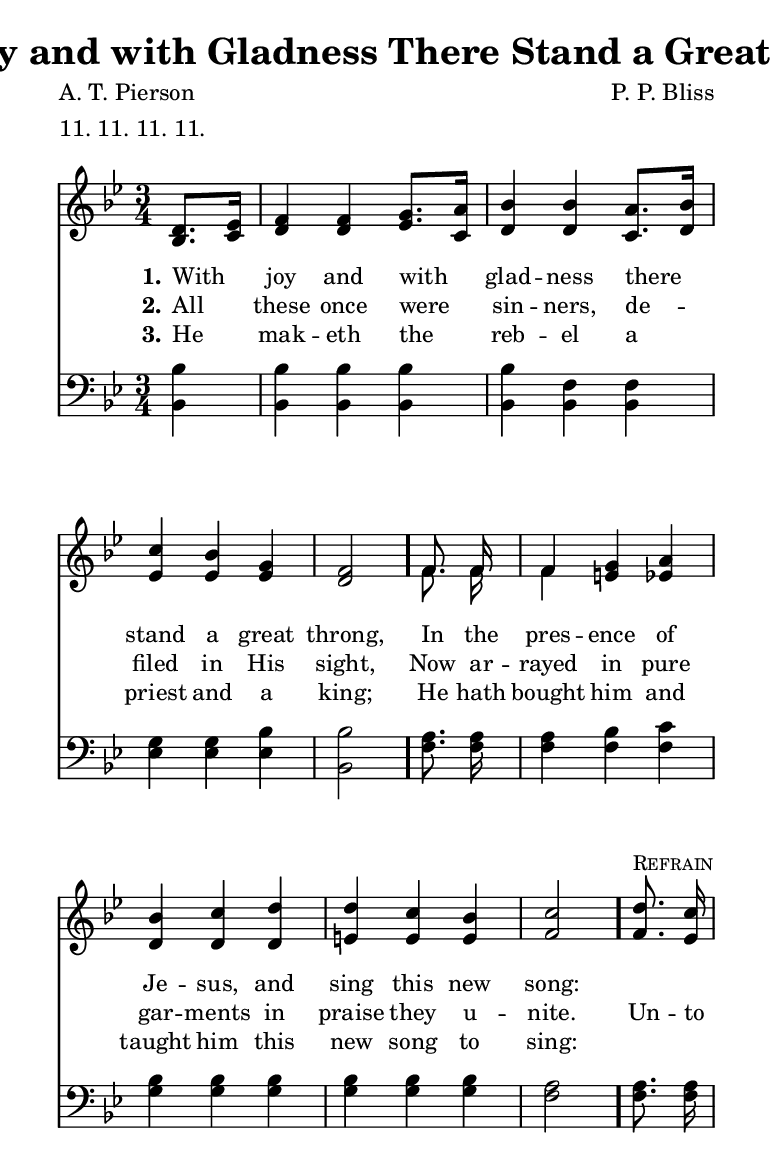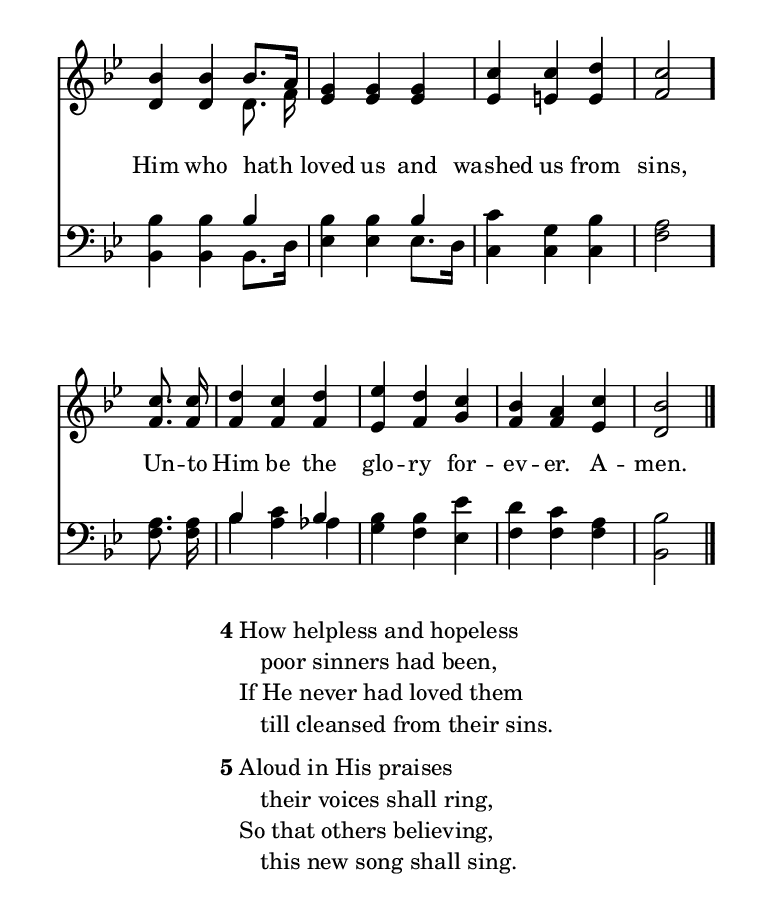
\include "common/global.ily"
\paper {
  \include "common/paper.ily"
}

\header{
  %gospel
  hymnnumber = "133"
  title = "With Joy and with Gladness There Stand a Great Throng"
  markuptitle = \markup \center-column { "With Joy and with Gladness" "There Stand a Great Throng" \vspace #0.4 }
  tunename = ""
  meter = "11. 11. 11. 11."
  poet = "A. T. Pierson"
  composer = "P. P. Bliss"
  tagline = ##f
}

% for fermata in MIDI
ta = { \tempo 4=80 }
tb = { \tempo 4=40 }

global = {
  \include "common/overrides.ily"
  \override Staff.TimeSignature.style = #'numbered
  \time 3/4
  \override Score.MetronomeMark.transparent = ##t % hide all fermata changes too
  \ta
  \key bes \major
  \partial 4
  \autoBeamOff
}

notesSoprano = {
\global
\relative c' {

  d8.[ ees16] | f4 f g8.[ a16] | bes4 bes a8.[ bes16] | c4 bes g | f2
  f8. f16 | f4 g a | bes c d | d c bes | c2

  << s^\markup { \small \caps "Refrain" }
  { d8. c16 | bes4 bes bes8.[ a16] | g4 g g | c c d | c2 } >>
  c8. c16 | d4 c d | ees d c | bes a c | bes2

  \bar "|."

}
}

notesAlto = {
\global
\relative e' {

  bes8.[ c16] | d4 d ees8.[ c16] | d4 d c8.[ d16] | ees4 ees ees | d2
  f8. f16 | f4 e ees | d d d | e e e | f2

  f8. ees16 | d4 d d8. f16 | ees4 ees ees | ees e e | f2
  f8. f16 | f4 f f | ees f g | f f ees | d2

}
}

notesTenor = {
\global
\relative a {

  bes4 | bes bes bes | bes f f | g g bes | bes2
  a8. a16 | a4 bes c | bes bes bes | bes bes bes | a2

  a8. a16 | bes4 bes bes | bes bes bes | c g bes | a2
  a8. a16 | bes4 c bes | bes bes ees | d c a | bes2

}
}

notesBass = {
\global
\relative f, {

  bes4 | bes bes bes | bes bes bes | ees ees ees | bes2
  f'8. f16 | f4 f f | g g g | g g g | f2

  f8. f16 | bes,4 bes bes8.[ d16] | ees4 ees ees8.[ d16] | c4 c c | f2
  f8. f16 | bes4 a aes | g f ees | f f f | bes,2

}
}

Refrain = \lyricmode {

Un -- to Him who hath loved us and washed us from sins, \bar "." \eogbreak
Un -- to Him be the glo -- ry for -- ev -- er. A -- men. \bar "." \eogbreak

}

wordsA = \lyricmode {
\set stanza = "1."

With joy and with glad -- ness there stand a great throng, \bar "." \eogbreak % blue book changes "stand" to "stands" but leaves "sing" in the next line
In the pres -- ence of Je -- sus, and sing this new song: \bar "." \eogbreak

}

wordsB = \lyricmode {
\set stanza = "2."

All these once were sin -- ners, de -- filed in His sight,
Now ar -- rayed in pure gar -- ments in praise they u -- nite.

\Refrain

}

wordsC = \lyricmode {
\set stanza = "3."

He mak -- eth the reb -- el a priest and a king;
He hath bought him and taught him this new song to sing:

}

wordsD = \markuplist {

\line { How helpless and hopeless } \line { { \hspace #2 } poor sinners had been, }
\line { If He never had loved them } \line { { \hspace #2 } till cleansed from their sins. }

}

wordsE = \markuplist {

\line { Aloud in His praises } \line { { \hspace #2 } their voices shall ring, }
\line { So that others believing, } \line { { \hspace #2 } this new song shall sing. }

}

\score {
  \context ChoirStaff <<
    \context Staff = upper <<
      \set Staff.autoBeaming = ##f
      \set ChoirStaff.systemStartDelimiter = #'SystemStartBar
      \set ChoirStaff.printPartCombineTexts = ##f
      \partcombine #'(2 . 11) \notesSoprano \notesAlto
      \context NullVoice = sopranos { \voiceOne << \notesSoprano >> }
      \context Lyrics = one   \lyricsto sopranos \wordsA
      \context Lyrics = two   \lyricsto sopranos \wordsB
      \context Lyrics = three \lyricsto sopranos \wordsC
    >>
    \context Staff = men <<
      \set Staff.autoBeaming = ##f
      \clef bass
      \set ChoirStaff.printPartCombineTexts = ##f
      \partcombine #'(2 . 11) \notesTenor \notesBass
    >>
  >>
  \layout {
    \include "common/layout.ily"
  }
  #(cond ((ly:get-option 'eog-midi-permitted) #{ \midi{
    \include "common/midi.ily"
  } #}))
}

\markup { \column {
  \fill-line { \vcenter \column {
    \vspace #1
    \line{ \bold 4 \column { \wordsD } } \combine \null \vspace #0.4
    \line{ \bold 5 \column { \wordsE } }
    \vspace #1
  } }
} }

\version "2.19.49"  % necessary for upgrading to future LilyPond versions.

% vi:set et ts=2 sw=2 ai nocindent syntax=lilypond:
